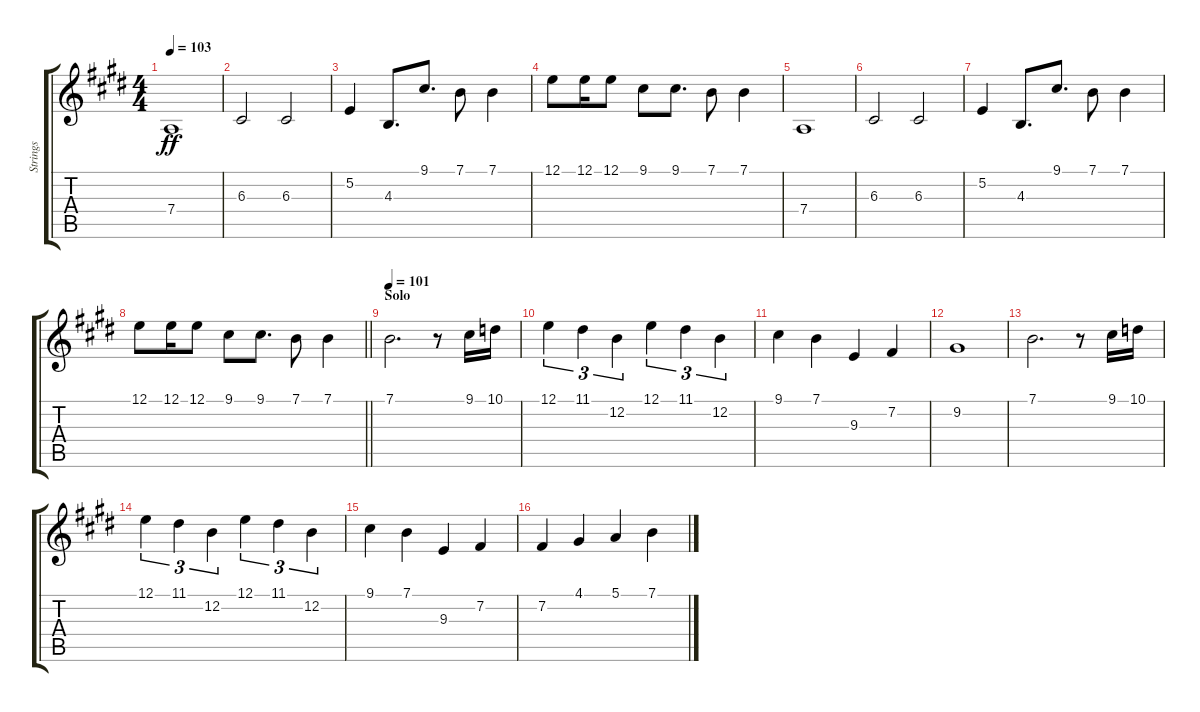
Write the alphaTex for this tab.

\track ("Strings" "Strings") {instrument synthstrings1}
\staff {score tabs}
\tuning (E4 B3 G3 D3 A2 E2) {hide}
\ts (4 4)
\tempo 103
\clef g2
\ks e
7.4.1{dy ff} |
6.3.2 6.3.2 |
5.2.4 4.3.8{d} 9.1.8{d} 7.1.8 7.1.4 |
12.1.8 12.1.16 12.1.8 9.1.8 9.1.8{d} 7.1.8 7.1.4 |
7.4.1 |
6.3.2 6.3.2 |
5.2.4 4.3.8{d} 9.1.8{d} 7.1.8 7.1.4 |
\barLineRight lightlight
12.1.8 12.1.16 12.1.8 9.1.8 9.1.8{d} 7.1.8 7.1.4 |
\section ("" "Solo")
\tempo 101
7.1.2{d} r.8 9.1.16 10.1.16 |
12.1.4{tu (3 2)} 11.1.4{tu (3 2)} 12.2.4{tu (3 2)} 12.1.4{tu (3 2)} 11.1.4{tu (3 2)} 12.2.4{tu (3 2)} |
9.1.4 7.1.4 9.3.4 7.2.4 |
9.2.1 |
7.1.2{d} r.8 9.1.16 10.1.16 |
12.1.4{tu (3 2)} 11.1.4{tu (3 2)} 12.2.4{tu (3 2)} 12.1.4{tu (3 2)} 11.1.4{tu (3 2)} 12.2.4{tu (3 2)} |
9.1.4 7.1.4 9.3.4 7.2.4 |
7.2.4 4.1.4 5.1.4 7.1.4
